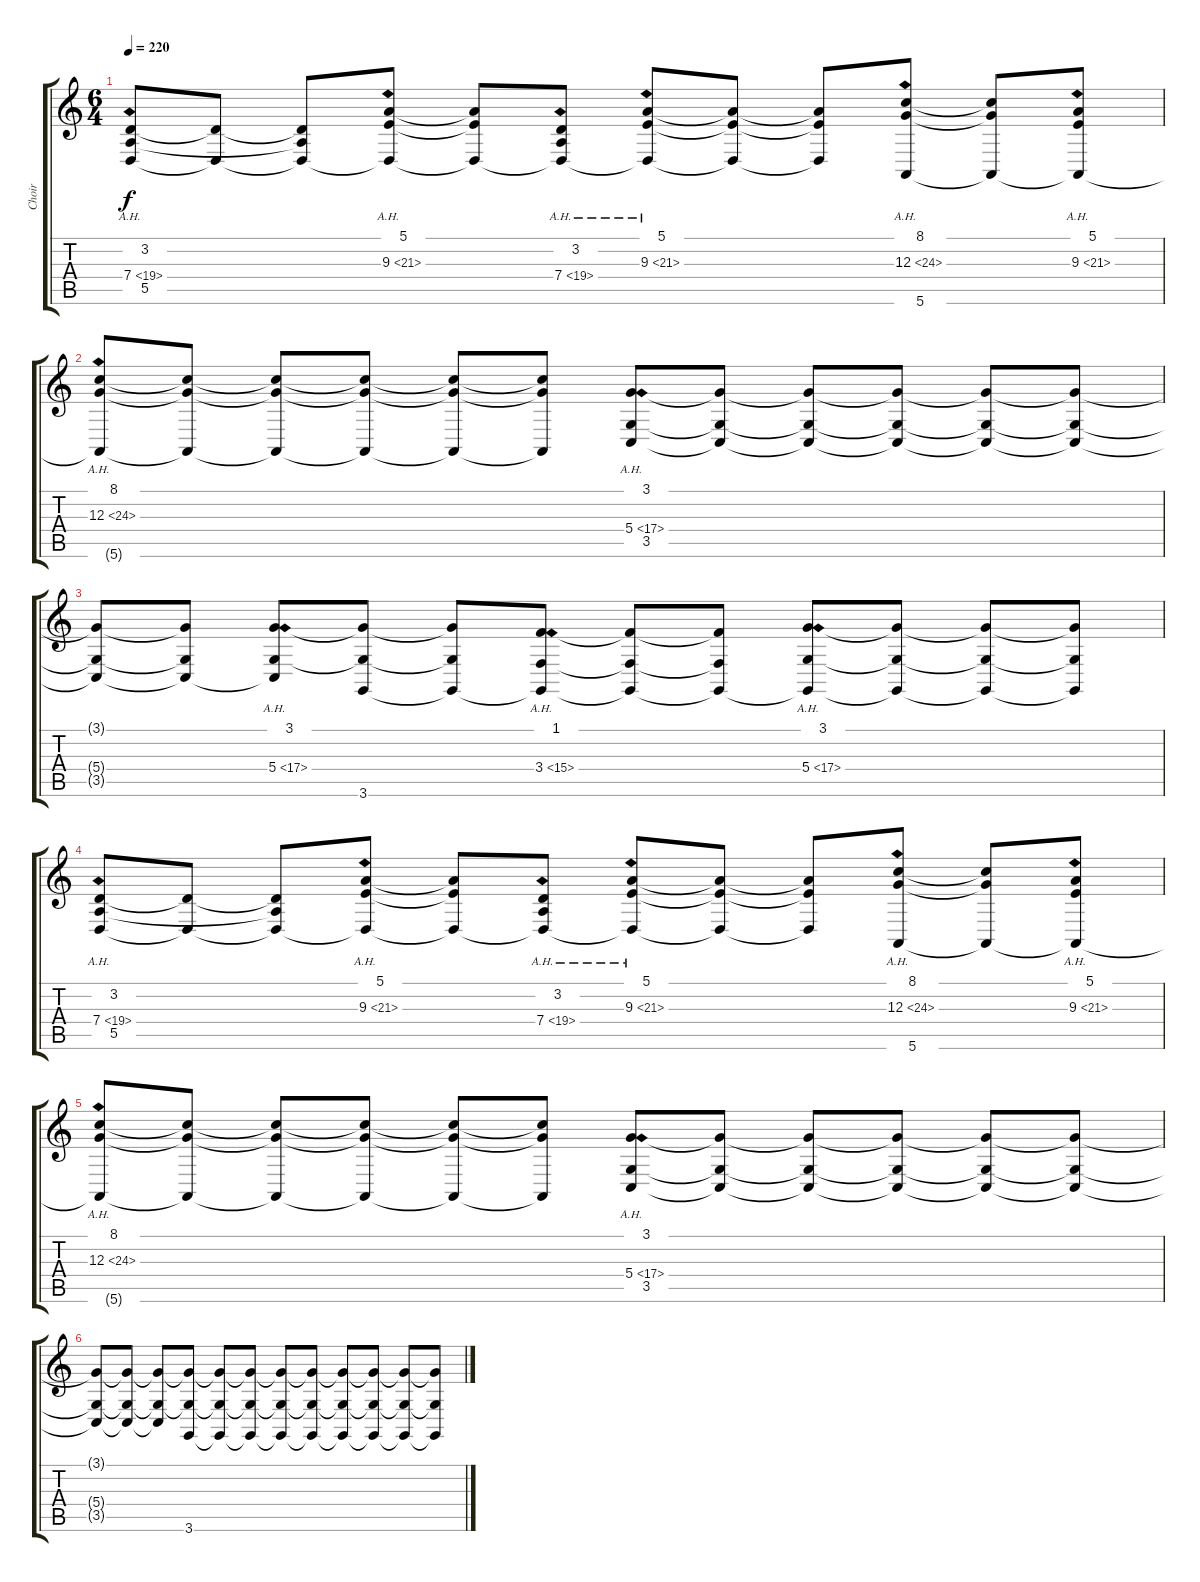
\track ("Choir" "Choir") {instrument choiraahs}
\staff {score tabs}
\tuning (E4 B3 G3 D3 A2 E2) {hide}
\ts (6 4)
\tempo 220
\clef g2
\ks c
(3.2 7.4{ah 12} 5.5).8{dy f} (3.2{t} 5.5{t}).8 (3.2{t} 7.4{t} 5.5{t}).8 (5.1 9.3{ah 12} 5.5{t}).8 (5.1{t} 9.3{t} 5.5{t}).8 (3.2 7.4{ah 12} 5.5{t}).8 (5.1 9.3{ah 12} 5.5{t}).8 (5.1{t} 9.3{t} 5.5{t}).8 (5.1{t} 9.3{t} 5.5{t}).8 (8.1 12.3{ah 12} 5.6).8 (8.1{t} 12.3{t} 5.6{t}).8 (5.1 9.3{ah 12} 5.6{t}).8 |
(8.1 12.3{ah 12} 5.6{t}).8 (8.1{t} 12.3{t} 5.6{t}).8 (8.1{t} 12.3{t} 5.6{t}).8 (8.1{t} 12.3{t} 5.6{t}).8 (8.1{t} 12.3{t} 5.6{t}).8 (8.1{t} 12.3{t} 5.6{t}).8 (3.1 5.4{ah 12} 3.5).8 (3.1{t} 5.4{t} 3.5{t}).8 (3.1{t} 5.4{t} 3.5{t}).8 (3.1{t} 5.4{t} 3.5{t}).8 (3.1{t} 5.4{t} 3.5{t}).8 (3.1{t} 5.4{t} 3.5{t}).8 |
(3.1{t} 5.4{t} 3.5{t}).8 (3.1{t} 5.4{t} 3.5{t}).8 (3.1 5.4{ah 12} 3.5{t}).8 (3.1{t} 5.4{t} 3.6).8 (3.1{t} 5.4{t} 3.6{t}).8 (1.1 3.4{ah 12} 3.6{t}).8 (1.1{t} 3.4{t} 3.6{t}).8 (1.1{t} 3.4{t} 3.6{t}).8 (3.1 5.4{ah 12} 3.6{t}).8 (3.1{t} 5.4{t} 3.6{t}).8 (3.1{t} 5.4{t} 3.6{t}).8 (3.1{t} 5.4{t} 3.6{t}).8 |
(3.2 7.4{ah 12} 5.5).8 (3.2{t} 5.5{t}).8 (3.2{t} 7.4{t} 5.5{t}).8 (5.1 9.3{ah 12} 5.5{t}).8 (5.1{t} 9.3{t} 5.5{t}).8 (3.2 7.4{ah 12} 5.5{t}).8 (5.1 9.3{ah 12} 5.5{t}).8 (5.1{t} 9.3{t} 5.5{t}).8 (5.1{t} 9.3{t} 5.5{t}).8 (8.1 12.3{ah 12} 5.6).8 (8.1{t} 12.3{t} 5.6{t}).8 (5.1 9.3{ah 12} 5.6{t}).8 |
(8.1 12.3{ah 12} 5.6{t}).8 (8.1{t} 12.3{t} 5.6{t}).8 (8.1{t} 12.3{t} 5.6{t}).8 (8.1{t} 12.3{t} 5.6{t}).8 (8.1{t} 12.3{t} 5.6{t}).8 (8.1{t} 12.3{t} 5.6{t}).8 (3.1 5.4{ah 12} 3.5).8 (3.1{t} 5.4{t} 3.5{t}).8 (3.1{t} 5.4{t} 3.5{t}).8 (3.1{t} 5.4{t} 3.5{t}).8 (3.1{t} 5.4{t} 3.5{t}).8 (3.1{t} 5.4{t} 3.5{t}).8 |
(3.1{t} 5.4{t} 3.5{t}).8 (3.1{t} 5.4{t} 3.5{t}).8 (3.1{t} 5.4{t} 3.5{t}).8 (3.1{t} 5.4{t} 3.6).8 (3.1{t} 5.4{t} 3.6{t}).8 (3.1{t} 5.4{t} 3.6{t}).8 (3.1{t} 5.4{t} 3.6{t}).8 (3.1{t} 5.4{t} 3.6{t}).8 (3.1{t} 5.4{t} 3.6{t}).8 (3.1{t} 5.4{t} 3.6{t}).8 (3.1{t} 5.4{t} 3.6{t}).8 (3.1{t} 5.4{t} 3.6{t}).8
